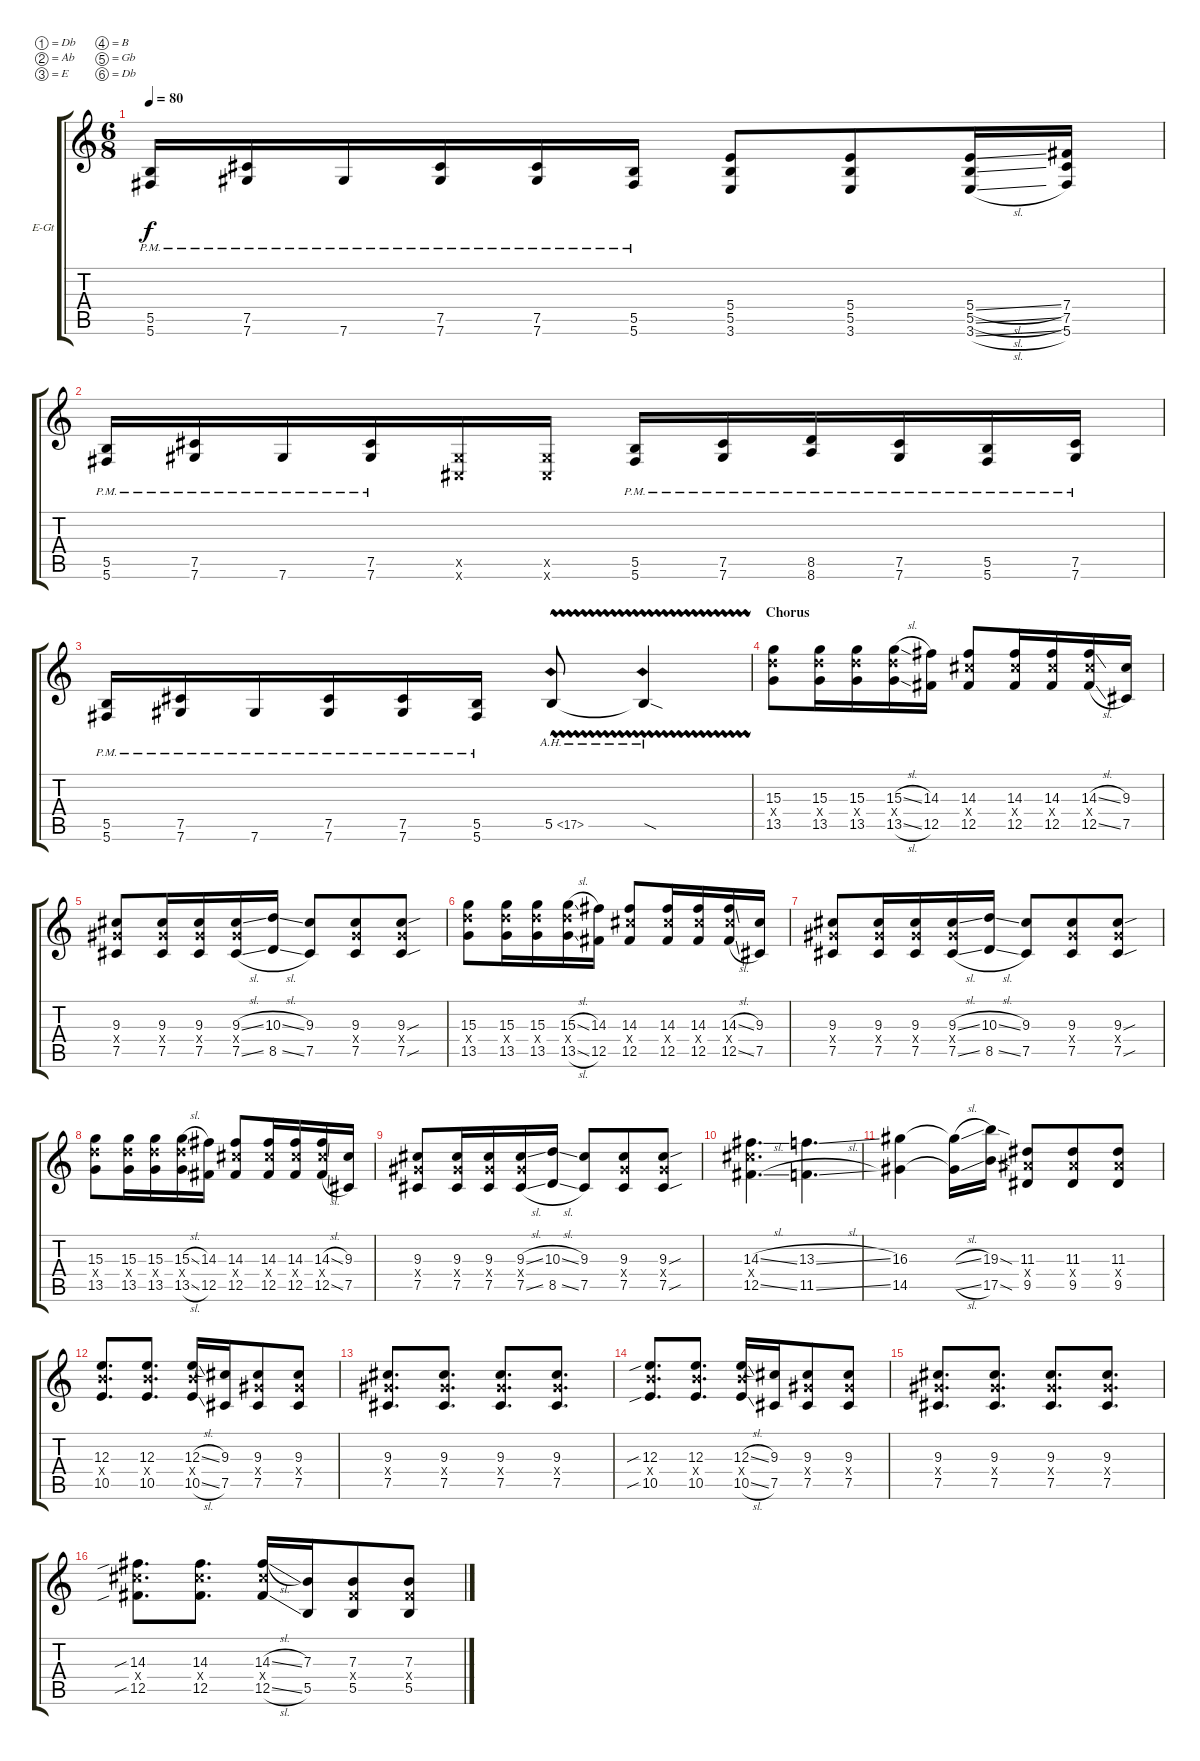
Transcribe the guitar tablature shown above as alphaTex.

\defaultSystemsLayout 4
\bracketExtendMode groupsimilarinstruments
\firstSystemTrackNameOrientation horizontal
\otherSystemsTrackNameOrientation horizontal
\track ("Electric Guitar" "E-Gt") {instrument overdrivenguitar}
\staff {score tabs}
\tuning (Db4 Ab3 E3 B2 Gb2 Db2)
\ts (6 8)
\tempo 80
\clef g2
\ks c
(5.6{pm} 5.5{pm}).16{dy f} (7.5{pm} 7.6{pm}).16 7.6{pm}.16 (7.6{pm} 7.5{pm}).16 (7.6{pm} 7.5{pm}).16 (5.5{pm} 5.6{pm}).16 (5.4 3.6 5.5).8 (5.4 5.5 3.6).8 (5.4{sl} 5.5{sl} 3.6{sl}).16 (5.6 7.5 7.4).16 |
(5.6{pm} 5.5{pm}).16 (7.5{pm} 7.6{pm}).16 7.6{pm}.16 (7.6{pm} 7.5{pm}).16 (0.6{x} 2.5{x}).16 (0.6{x} 2.5{x}).16 (5.6{pm} 5.5{pm}).16 (7.6{pm} 7.5{pm}).16 (8.5{pm} 8.6{pm}).16 (7.6{pm} 7.5{pm}).16 (5.6{pm} 5.5{pm}).16 (7.5{pm} 7.6{pm}).16 |
(5.6{pm} 5.5{pm}).16 (7.5{pm} 7.6{pm}).16 7.6{pm}.16 (7.6{pm} 7.5{pm}).16 (7.6{pm} 7.5{pm}).16 (5.5{pm} 5.6{pm}).16 5.5{ah 12 vw}.8 5.5{ah 12 vw sod t}.4 |
\section ("" "Chorus")
(13.5 15.3 15.4{x}).8 (13.5 15.3 15.4{x}).16 (13.5 15.3 15.4{x}).16 (13.5{sl} 15.3{sl} 15.4{x}).16 (12.5 14.3).16 (14.3 14.4{x} 12.5).8 (14.3 12.5 14.4{x}).16 (14.3 12.5 14.4{x}).16 (14.3{sl} 12.5{sl} 14.4{x}).16 (9.3 7.5).16 |
(7.5 9.4{x} 9.3).8 (7.5 9.4{x} 9.3).16 (7.5 9.4{x} 9.3).16 (9.3{sl} 9.4{x} 7.5{sl}).16 (8.5{sl} 10.3{sl}).16 (7.5 9.3).8 (7.5 9.4{x} 9.3).8 (7.5{sou} 9.4{x} 9.3{sou}).8 |
\scale
0.380681 (13.5 15.3 15.4{x}).8 (13.5 15.3 15.4{x}).16 (13.5 15.3 15.4{x}).16 (13.5{sl} 15.3{sl} 15.4{x}).16 (12.5 14.3).16 (14.3 14.4{x} 12.5).8 (14.3 12.5 14.4{x}).16 (14.3 12.5 14.4{x}).16 (14.3{sl} 12.5{sl} 14.4{x}).16 (9.3 7.5).16 |
\scale
0.297174 (7.5 9.4{x} 9.3).8 (7.5 9.4{x} 9.3).16 (7.5 9.4{x} 9.3).16 (9.3{sl} 9.4{x} 7.5{sl}).16 (8.5{sl} 10.3{sl}).16 (7.5 9.3).8 (7.5 9.4{x} 9.3).8 (7.5{sou} 9.4{x} 9.3{sou}).8 |
\scale
0.322413 (13.5 15.3 15.4{x}).8 (13.5 15.3 15.4{x}).16 (13.5 15.3 15.4{x}).16 (13.5{sl} 15.3{sl} 15.4{x}).16 (12.5 14.3).16 (14.3 14.4{x} 12.5).8 (14.3 12.5 14.4{x}).16 (14.3 12.5 14.4{x}).16 (14.3{sl} 12.5{sl} 14.4{x}).16 (9.3 7.5).16 |
(7.5 9.4{x} 9.3).8 (7.5 9.4{x} 9.3).16 (7.5 9.4{x} 9.3).16 (9.3{sl} 9.4{x} 7.5{sl}).16 (8.5{sl} 10.3{sl}).16 (7.5 9.3).8 (7.5 9.4{x} 9.3).8 (7.5{sou} 9.4{x} 9.3{sou}).8 |
(14.4{x} 14.3{sl} 12.5{sl}).4{d} (11.5{sl} 13.3{sl}).4{d} |
(16.3 14.5).4 (14.5{sl t} 16.3{sl t}).16 (17.5{sod} 19.3{sod}).16 (9.5 11.3 11.4{x}).8 (9.5 11.3 11.4{x}).8 (9.5 11.3 11.4{x}).8 |
(10.5 12.3 12.4{x}).8{d} (10.5 12.3 12.4{x}).8{d} (10.5{sl} 12.3{sl} 12.4{x}).16 (7.5 9.3).16 (7.5 9.3 9.4{x}).8 (9.3 7.5 9.4{x}).8 |
(9.3 7.5 9.4{x}).8{d} (9.3 7.5 9.4{x}).8{d} (9.3 7.5 9.4{x}).8{d} (9.3 7.5 9.4{x}).8{d} |
(10.5{sib} 12.3{sib} 12.4{x}).8{d} (10.5 12.3 12.4{x}).8{d} (10.5{sl} 12.3{sl} 12.4{x}).16 (7.5 9.3).16 (7.5 9.3 9.4{x}).8 (9.3 7.5 9.4{x}).8 |
(9.3 7.5 9.4{x}).8{d} (9.3 7.5 9.4{x}).8{d} (9.3 7.5 9.4{x}).8{d} (9.3 7.5 9.4{x}).8{d} |
(12.5{sib} 14.3{sib} 14.4{x}).8{d} (12.5 14.3 14.4{x}).8{d} (12.5{sl} 14.3{sl} 14.4{x}).16 (5.5 7.3).16 (5.5 7.3 7.4{x}).8 (5.5 7.3 7.4{x}).8
